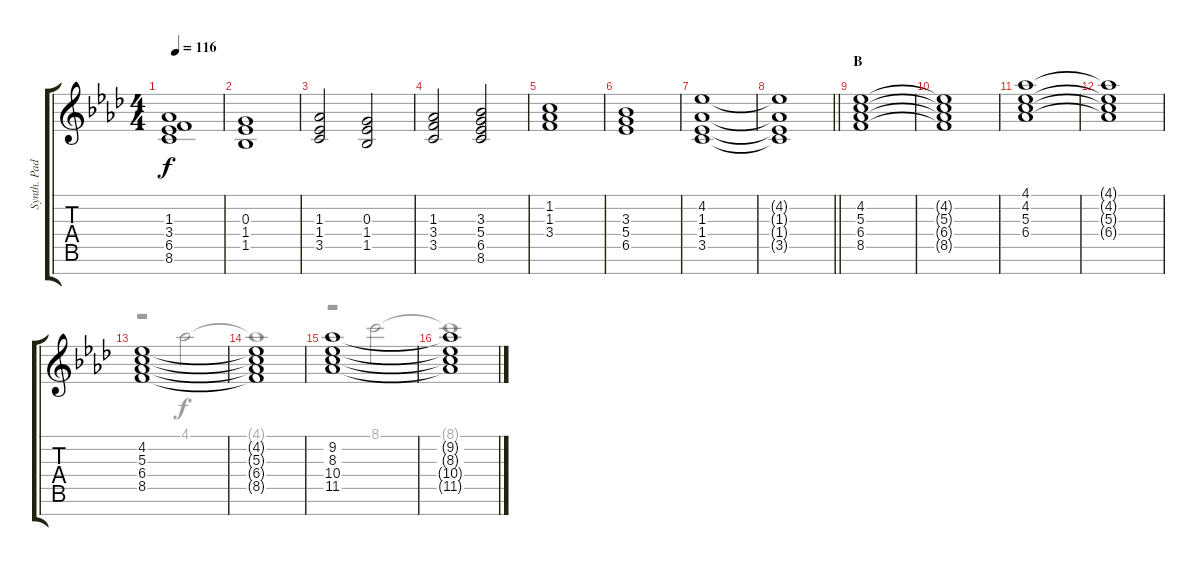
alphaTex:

\track ("Synth. Pad I" "Synth. Pad") {instrument pad2warm}
\staff {score tabs}
\tuning (E5 B4 G4 D4 A3 E3 B2) {hide}
\voice
\ts (4 4)
\tempo 116
\clef g2
\ks ab
(1.3 3.4 6.5 8.6).1{dy f} |
(0.3 1.4 1.5).1 |
(1.3 1.4 3.5).2 (0.3 1.4 1.5).2 |
(1.3 3.4 3.5).2 (3.3 5.4 6.5 8.6).2 |
(1.2 1.3 3.4).1 |
(3.3 5.4 6.5).1 |
(4.2 1.3 1.4 3.5).1 |
\barLineRight lightlight
(4.2{t} 1.3{t} 1.4{t} 3.5{t}).1 |
\section ("" "B")
(4.2 5.3 6.4 8.5).1 |
(4.2{t} 5.3{t} 6.4{t} 8.5{t}).1 |
(4.1 4.2 5.3 6.4).1 |
(4.1{t} 4.2{t} 5.3{t} 6.4{t}).1 |
(4.2 5.3 6.4 8.5).1 |
(4.2{t} 5.3{t} 6.4{t} 8.5{t}).1 |
(9.2 8.3 10.4 11.5).1 |
(9.2{t} 8.3{t} 10.4{t} 11.5{t}).1
\voice
\clef g2
\ottava regular
\simile none
\ks ab
|
|
|
|
|
|
|
\barLineRight lightlight
|
|
|
|
|
r.2 4.1.2 |
4.1{t}.1 |
r.2 8.1.2 |
8.1{t}.1
